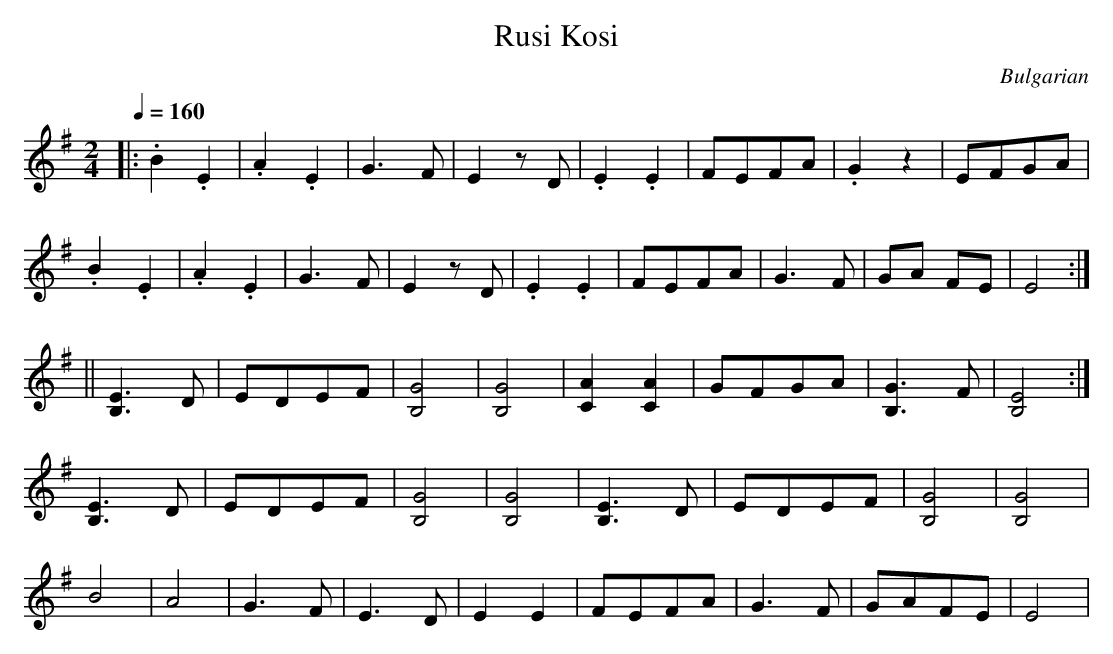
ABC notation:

X:1
T: Rusi Kosi
L:1/8
O:Bulgarian
M:2/4
Q:1/4=160
K:G
|:.B2 .E2   |.A2 .E2       | G3F      |E2 zD   |\
  .E2 .E2   |FEFA          |.G2 z2    |EFGA    |
  .B2 .E2   |.A2 .E2       | G3F      |E2 zD   |\
  .E2 .E2   |FEFA          |G3F       |GA FE   |E4  :|
||[B,3E3] D | EDEF         | [B,4G4]  |\
  [B,4G4]   | [C2A2][C2A2] |\
  GFGA      | [B,3G3]F     | [B,4E4]  :|
  [B,3E3] D | EDEF         | [B,4G4]  | [B,4G4]|\
  [B,3E3] D | EDEF         | [B,4G4]  | [B,4G4]|
  B4        | A4           | G3F      | E3D    |\
  E2 E2     | FEFA         | G3F      | GAFE   | E4 |
